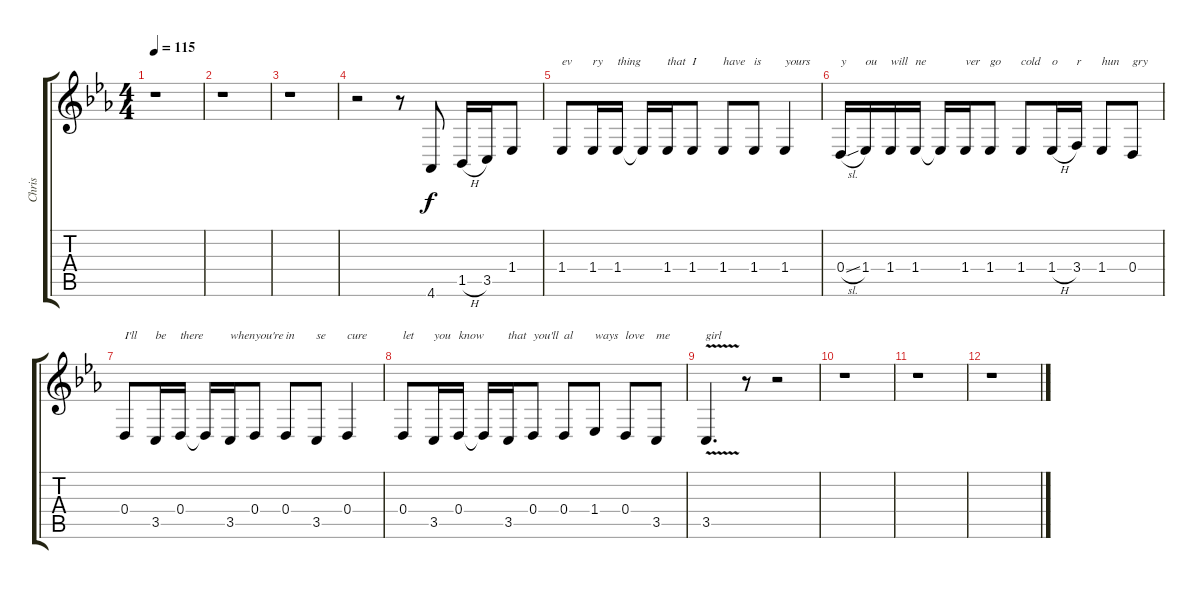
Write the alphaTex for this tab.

\track ("Chris" "Chris") {instrument lead2sawtooth}
\staff {score tabs}
\tuning (E4 B3 G3 D3 A2 E2) {hide}
\ts (4 4)
\tempo 115
\clef g2
\ks eb
r.1{dy f} |
r.1 |
r.1 |
r.2 r.8 4.6.8 1.5{h}.16 3.5.16 1.4.8 |
1.4.8{txt "ev"} 1.4.16{txt "ry"} 1.4.16{txt "thing"} 1.4{t}.16 1.4.16{txt "that"} 1.4.8{txt "I"} 1.4.8{txt "have"} 1.4.8{txt "is"} 1.4.4{txt "yours"} |
0.4{sl}.16{txt "y"} 1.4.16{txt "ou"} 1.4.16{txt "will"} 1.4.16{txt "ne"} 1.4{t}.16 1.4.16{txt "ver"} 1.4.8{txt "go"} 1.4.8{txt "cold"} 1.4{h}.16{txt "o"} 3.4.16{txt "r"} 1.4.8{txt "hun"} 0.4.8{txt "gry"} |
0.4.8{txt "I'll"} 3.5.16{txt "be"} 0.4.16{txt "there"} 0.4{t}.16 3.5.16{txt "when"} 0.4.8{txt "you're"} 0.4.8{txt "in"} 3.5.8{txt "se"} 0.4.4{txt "cure"} |
0.4.8{txt "let"} 3.5.16{txt "you"} 0.4.16{txt "know"} 0.4{t}.16 3.5.16{txt "that"} 0.4.8{txt "you'll"} 0.4.8{txt "al"} 1.4.8{txt "ways"} 0.4.8{txt "love"} 3.5.8{txt "me"} |
3.5{v}.4{d txt "girl"} r.8 r.2 |
r.1 |
r.1 |
r.1
